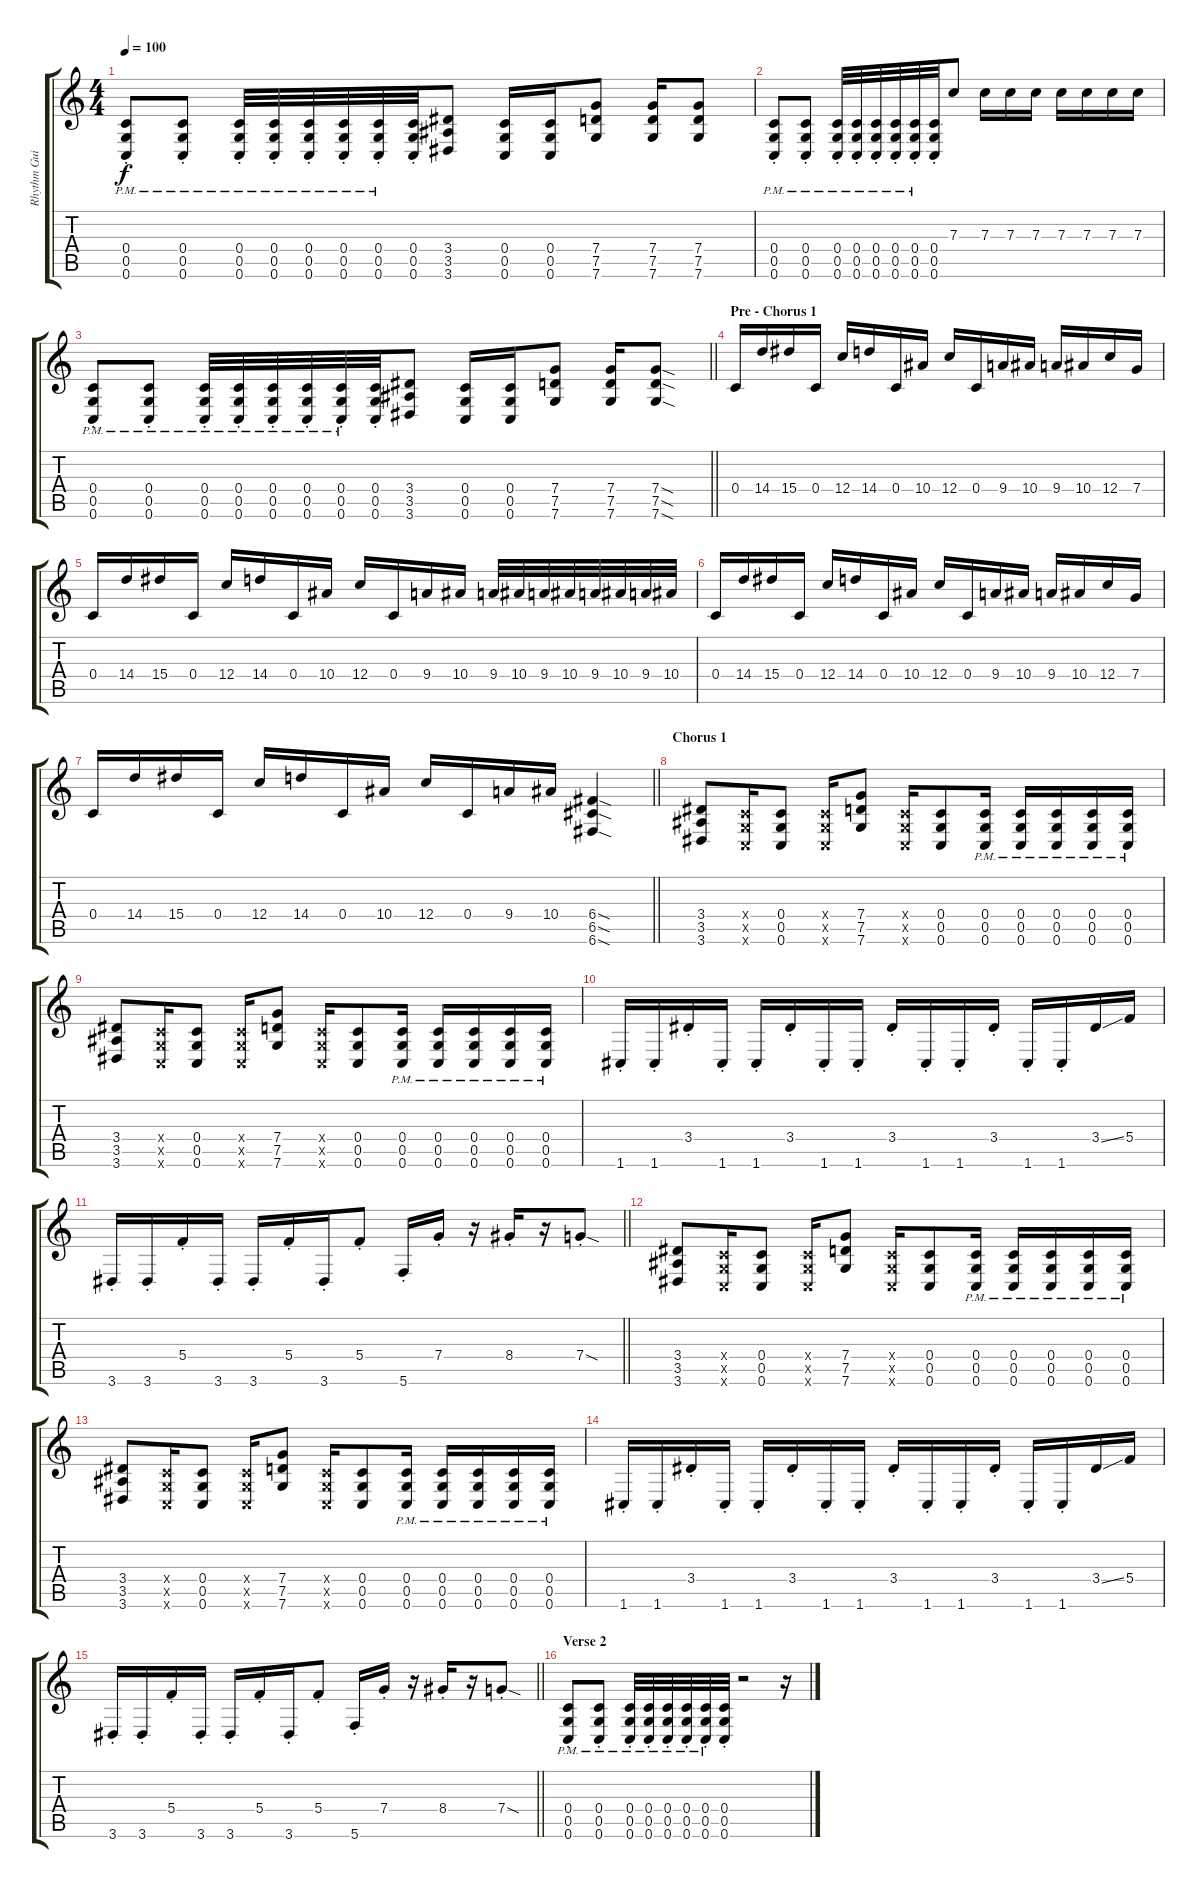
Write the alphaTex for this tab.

\track ("Rhythm Guitar" "Rhythm Gui") {instrument distortionguitar}
\staff {score tabs}
\tuning (D4 A3 F3 C3 G2 C2) {hide}
\ts (4 4)
\tempo 100
\clef g2
\ks c
(0.4{st} 0.5{st} 0.6{pm st}).8{dy f} (0.4{st} 0.5{st} 0.6{pm st}).8 (0.4{st} 0.5{st} 0.6{pm st}).32 (0.4{st} 0.5{st} 0.6{pm st}).32 (0.4{st} 0.5{st} 0.6{pm st}).32 (0.4{st} 0.5{st} 0.6{pm st}).32 (0.4{st} 0.5{st} 0.6{pm st}).32 (0.4{st} 0.5{st} 0.6{st}).32 (3.4 3.5 3.6).8 (0.4 0.5 0.6).16 (0.4 0.5 0.6).16 (7.4 7.5 7.6).8 (7.4 7.5 7.6).16 (7.4 7.5 7.6).8 |
(0.4{st} 0.5{st} 0.6{pm st}).8 (0.4{st} 0.5{st} 0.6{pm st}).8 (0.4{st} 0.5{st} 0.6{pm st}).32 (0.4{st} 0.5{st} 0.6{pm st}).32 (0.4{st} 0.5{st} 0.6{pm st}).32 (0.4{st} 0.5{st} 0.6{pm st}).32 (0.4{st} 0.5{st} 0.6{pm st}).32 (0.4{st} 0.5{st} 0.6{st}).32 7.3.8 7.3.16 7.3.16 7.3.16 7.3.16 7.3.16 7.3.16 7.3.16 |
\barLineRight lightlight
(0.4{st} 0.5{st} 0.6{pm st}).8 (0.4{st} 0.5{st} 0.6{pm st}).8 (0.4{st} 0.5{st} 0.6{pm st}).32 (0.4{st} 0.5{st} 0.6{pm st}).32 (0.4{st} 0.5{st} 0.6{pm st}).32 (0.4{st} 0.5{st} 0.6{pm st}).32 (0.4{st} 0.5{st} 0.6{pm st}).32 (0.4{st} 0.5{st} 0.6{st}).32 (3.4 3.5 3.6).8 (0.4 0.5 0.6).16 (0.4 0.5 0.6).16 (7.4 7.5 7.6).8 (7.4 7.5 7.6).16 (7.4{sod} 7.5{sod} 7.6{sod}).8 |
\section ("" "Pre - Chorus 1")
0.4.16 14.4.16 15.4.16 0.4.16 12.4.16 14.4.16 0.4.16 10.4.16 12.4.16 0.4.16 9.4.16 10.4.16 9.4.16 10.4.16 12.4.16 7.4.16 |
0.4.16 14.4.16 15.4.16 0.4.16 12.4.16 14.4.16 0.4.16 10.4.16 12.4.16 0.4.16 9.4.16 10.4.16 9.4.32 10.4.32 9.4.32 10.4.32 9.4.32 10.4.32 9.4.32 10.4.32 |
0.4.16 14.4.16 15.4.16 0.4.16 12.4.16 14.4.16 0.4.16 10.4.16 12.4.16 0.4.16 9.4.16 10.4.16 9.4.16 10.4.16 12.4.16 7.4.16 |
\barLineRight lightlight
0.4.16 14.4.16 15.4.16 0.4.16 12.4.16 14.4.16 0.4.16 10.4.16 12.4.16 0.4.16 9.4.16 10.4.16 (6.4{sod} 6.5{sod} 6.6{sod}).4 |
\section ("" "Chorus 1")
(3.4 3.5 3.6).8 (0.4{x} 0.5{x} 0.6{x}).16 (0.4 0.5 0.6).8 (0.4{x} 0.5{x} 0.6{x}).16 (7.4 7.5 7.6).8 (0.4{x} 0.5{x} 0.6{x}).16 (0.4 0.5 0.6).8 (0.4{pm} 0.5{pm} 0.6{pm}).16 (0.4{pm} 0.5{pm} 0.6{pm}).16 (0.4{pm} 0.5{pm} 0.6{pm}).16 (0.4{pm} 0.5{pm} 0.6{pm}).16 (0.4{pm} 0.5{pm} 0.6{pm}).16 |
(3.4 3.5 3.6).8 (0.4{x} 0.5{x} 0.6{x}).16 (0.4 0.5 0.6).8 (0.4{x} 0.5{x} 0.6{x}).16 (7.4 7.5 7.6).8 (0.4{x} 0.5{x} 0.6{x}).16 (0.4 0.5 0.6).8 (0.4{pm} 0.5{pm} 0.6{pm}).16 (0.4{pm} 0.5{pm} 0.6{pm}).16 (0.4{pm} 0.5{pm} 0.6{pm}).16 (0.4{pm} 0.5{pm} 0.6{pm}).16 (0.4{pm} 0.5{pm} 0.6{pm}).16 |
1.6{st}.16 1.6{st}.16 3.4{st}.16 1.6{st}.16 1.6{st}.16 3.4{st}.16 1.6{st}.16 1.6{st}.16 3.4{st}.16 1.6{st}.16 1.6{st}.16 3.4{st}.16 1.6{st}.16 1.6{st}.16 3.4{ss}.16 5.4.16 |
\barLineRight lightlight
3.6{st}.16 3.6{st}.16 5.4{st}.16 3.6{st}.16 3.6{st}.16 5.4{st}.16 3.6{st}.16 5.4{st}.8 5.6{st}.16 7.4{st}.16 r.16 8.4{st}.16 r.16 7.4{sod st}.8 |
(3.4 3.5 3.6).8 (0.4{x} 0.5{x} 0.6{x}).16 (0.4 0.5 0.6).8 (0.4{x} 0.5{x} 0.6{x}).16 (7.4 7.5 7.6).8 (0.4{x} 0.5{x} 0.6{x}).16 (0.4 0.5 0.6).8 (0.4{pm} 0.5{pm} 0.6{pm}).16 (0.4{pm} 0.5{pm} 0.6{pm}).16 (0.4{pm} 0.5{pm} 0.6{pm}).16 (0.4{pm} 0.5{pm} 0.6{pm}).16 (0.4{pm} 0.5{pm} 0.6{pm}).16 |
(3.4 3.5 3.6).8 (0.4{x} 0.5{x} 0.6{x}).16 (0.4 0.5 0.6).8 (0.4{x} 0.5{x} 0.6{x}).16 (7.4 7.5 7.6).8 (0.4{x} 0.5{x} 0.6{x}).16 (0.4 0.5 0.6).8 (0.4{pm} 0.5{pm} 0.6{pm}).16 (0.4{pm} 0.5{pm} 0.6{pm}).16 (0.4{pm} 0.5{pm} 0.6{pm}).16 (0.4{pm} 0.5{pm} 0.6{pm}).16 (0.4{pm} 0.5{pm} 0.6{pm}).16 |
1.6{st}.16 1.6{st}.16 3.4{st}.16 1.6{st}.16 1.6{st}.16 3.4{st}.16 1.6{st}.16 1.6{st}.16 3.4{st}.16 1.6{st}.16 1.6{st}.16 3.4{st}.16 1.6{st}.16 1.6{st}.16 3.4{ss}.16 5.4.16 |
\barLineRight lightlight
3.6{st}.16 3.6{st}.16 5.4{st}.16 3.6{st}.16 3.6{st}.16 5.4{st}.16 3.6{st}.16 5.4{st}.8 5.6{st}.16 7.4{st}.16 r.16 8.4{st}.16 r.16 7.4{sod st}.8 |
\section ("" "Verse 2")
(0.4{st} 0.5{st} 0.6{pm st}).8 (0.4{st} 0.5{st} 0.6{pm st}).8 (0.4{st} 0.5{st} 0.6{pm st}).32 (0.4{st} 0.5{st} 0.6{pm st}).32 (0.4{st} 0.5{st} 0.6{pm st}).32 (0.4{st} 0.5{st} 0.6{pm st}).32 (0.4{st} 0.5{st} 0.6{pm st}).32 (0.4{st} 0.5{st} 0.6{st}).32 r.2 r.16
